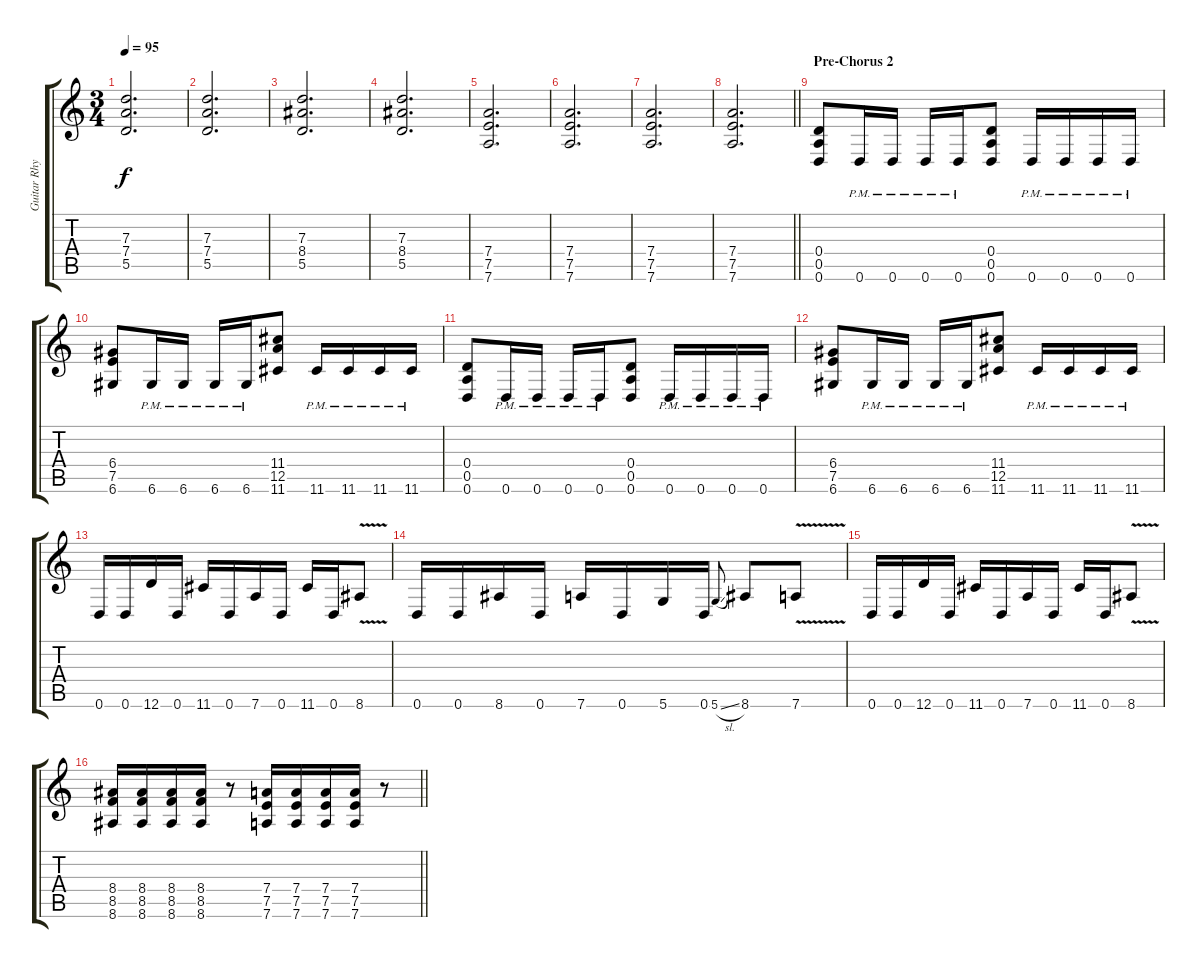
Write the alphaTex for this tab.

\track ("Guitar Rhythm Zacky" "Guitar Rhy") {instrument distortionguitar}
\staff {score tabs}
\tuning (E4 B3 G3 D3 A2 D2) {hide}
\ts (3 4)
\tempo 95
\clef g2
\ks c
(7.3 7.4 5.5).2{d dy f} |
(7.3 7.4 5.5).2{d} |
(7.3 8.4 5.5).2{d} |
(7.3 8.4 5.5).2{d} |
(7.4 7.5 7.6).2{d} |
(7.4 7.5 7.6).2{d} |
(7.4 7.5 7.6).2{d} |
\barLineRight lightlight
(7.4 7.5 7.6).2{d} |
\section ("" "Pre-Chorus 2")
(0.4 0.5 0.6).8 0.6{pm}.16 0.6{pm}.16 0.6{pm}.16 0.6{pm}.16 (0.4 0.5 0.6).8 0.6{pm}.16 0.6{pm}.16 0.6{pm}.16 0.6{pm}.16 |
(6.4 7.5 6.6).8 6.6{pm}.16 6.6{pm}.16 6.6{pm}.16 6.6{pm}.16 (11.4 12.5 11.6).8 11.6{pm}.16 11.6{pm}.16 11.6{pm}.16 11.6{pm}.16 |
(0.4 0.5 0.6).8 0.6{pm}.16 0.6{pm}.16 0.6{pm}.16 0.6{pm}.16 (0.4 0.5 0.6).8 0.6{pm}.16 0.6{pm}.16 0.6{pm}.16 0.6{pm}.16 |
(6.4 7.5 6.6).8 6.6{pm}.16 6.6{pm}.16 6.6{pm}.16 6.6{pm}.16 (11.4 12.5 11.6).8 11.6{pm}.16 11.6{pm}.16 11.6{pm}.16 11.6{pm}.16 |
0.6.16 0.6.16 12.6.16 0.6.16 11.6.16 0.6.16 7.6.16 0.6.16 11.6.16 0.6.16 8.6{v}.8 |
0.6.16 0.6.16 8.6.16 0.6.16 7.6.16 0.6.16 5.6.16 0.6.16 5.6{sl}.8{gr onbeat} 8.6.8 7.6{v}.8 |
0.6.16 0.6.16 12.6.16 0.6.16 11.6.16 0.6.16 7.6.16 0.6.16 11.6.16 0.6.16 8.6{v}.8 |
\barLineRight lightlight
(8.4 8.5 8.6).16 (8.4 8.5 8.6).16 (8.4 8.5 8.6).16 (8.4 8.5 8.6).16 r.8 (7.4 7.5 7.6).16 (7.4 7.5 7.6).16{beam merge} (7.4 7.5 7.6).16 (7.4 7.5 7.6).16 r.8
